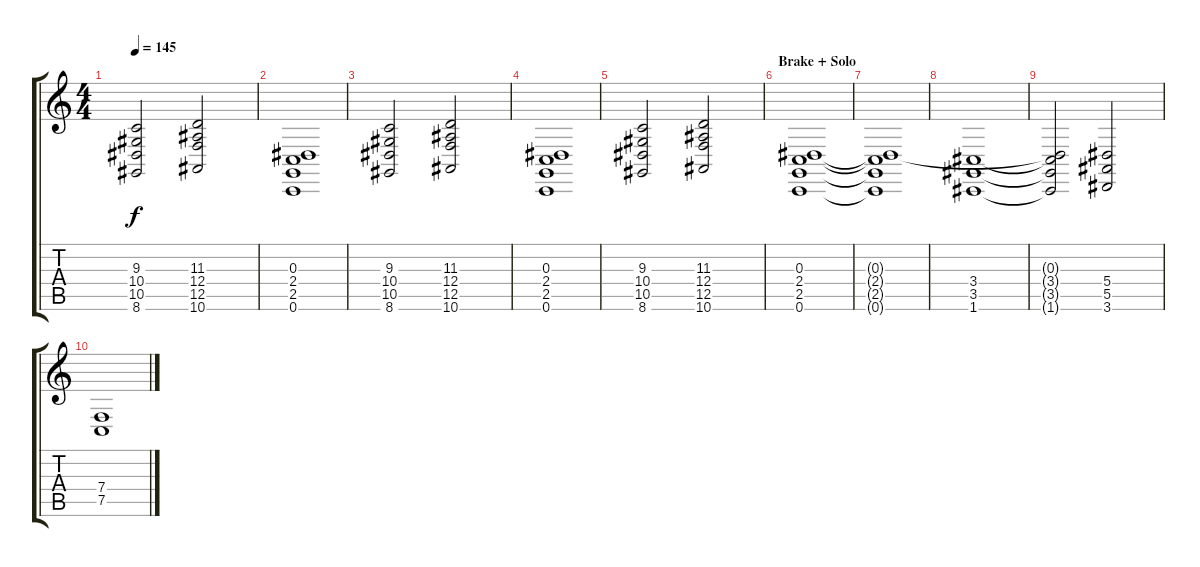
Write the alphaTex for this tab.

\track "" {instrument stringensemble1}
\staff {score tabs}
\tuning (C4 G3 Eb3 Bb2 F2 C2) {hide}
\ts (4 4)
\tempo 145
\clef g2
\ks c
(9.3 10.4 10.5 8.6).2{dy f} (11.3 12.4 12.5 10.6).2 |
(0.3 2.4 2.5 0.6).1 |
(9.3 10.4 10.5 8.6).2 (11.3 12.4 12.5 10.6).2 |
(0.3 2.4 2.5 0.6).1 |
(9.3 10.4 10.5 8.6).2 (11.3 12.4 12.5 10.6).2 |
\section ("" "Brake + Solo")
(0.3 2.4 2.5 0.6).1 |
(0.3{t} 2.4{t} 2.5{t} 0.6{t}).1 |
(3.4 3.5 1.6).1 |
(0.3{t} 3.4{t} 3.5{t} 1.6{t}).2 (5.4 5.5 3.6).2 |
(7.4 7.5).1{volume 4}
